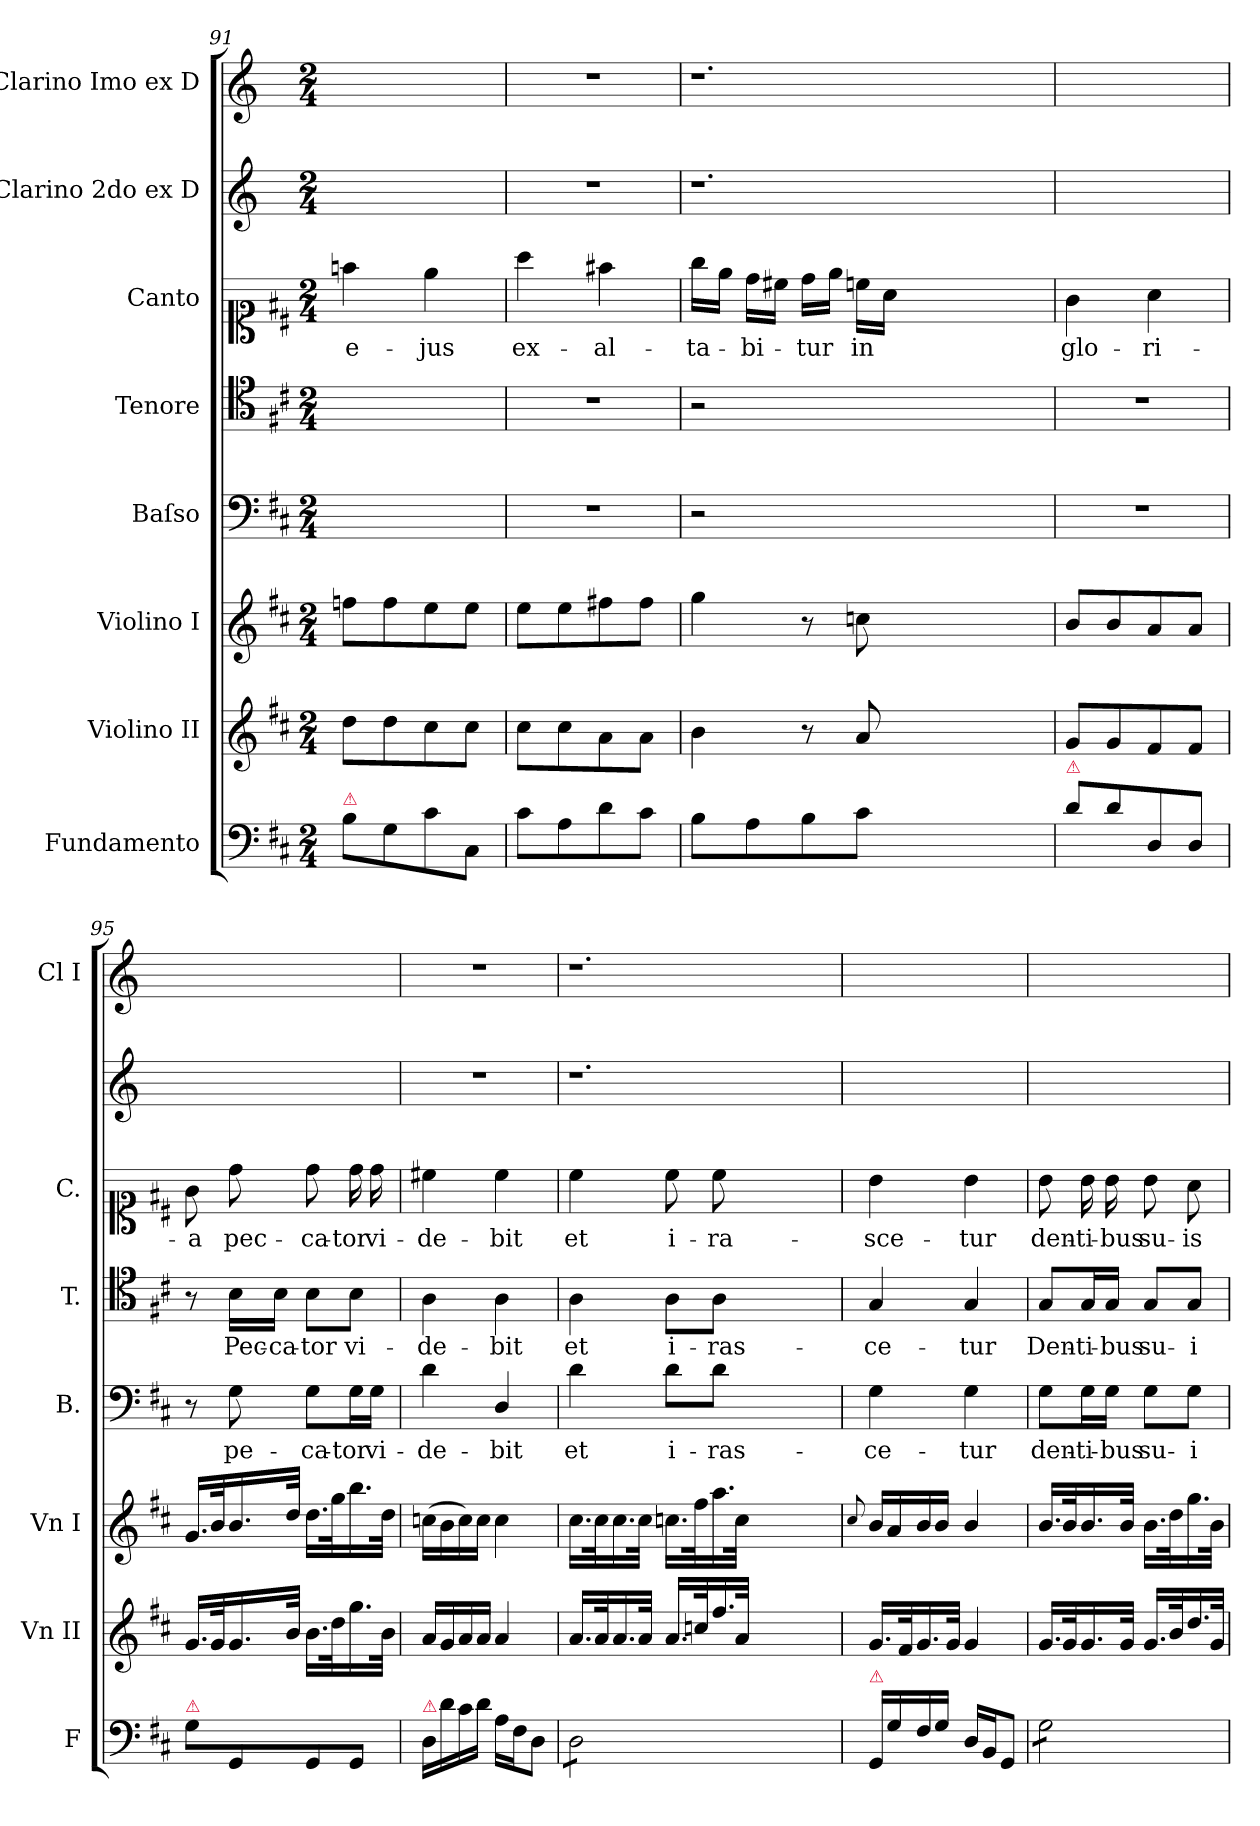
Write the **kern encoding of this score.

**kern	**kern	**kern	**kern	**text	**kern	**text	**kern	**text	**kern	**kern
*part8	*part7	*part6	*part5	*part5	*part4	*part4	*part3	*part3	*part2	*part1
*staff8	*staff7	*staff6	*staff5	*staff5	*staff4	*staff4	*staff3	*staff3	*staff2	*staff1
*I"Fundamento	*I"Violino II	*I"Violino I	*I"Baſso	*	*I"Tenore	*	*I"Canto	*	*I"Clarino 2do ex D	*I"Clarino Imo ex D
*I'F	*I'Vn II	*I'Vn I	*I'B.	*	*I'T.	*	*I'C.	*	*	*I'Cl I
*clefF4	*clefG2	*clefG2	*clefF4	*	*clefC4	*	*clefC1	*	*clefG2	*clefG2
*	*	*	*	*	*	*	*	*	*ITrd-1c-2	*ITrd-1c-2
*k[f#c#]	*k[f#c#]	*k[f#c#]	*k[f#c#]	*	*k[f#c#]	*	*k[f#c#]	*	*k[f#c#]	*k[f#c#]
*D:	*D:	*D:	*D:	*	*D:	*	*D:	*	*D:	*D:
*M2/4	*M2/4	*M2/4	*M2/4	*	*M2/4	*	*M2/4	*	*M2/4	*M2/4
=91	=91	=91	=91	=91	=91	=91	=91	=91	=91	=91
!LO:TX:a:color=crimson:t=⚠	!	!	!	!	!	!	!	!	!	!
8B\L	8dd\L	8ffn\L	2ryy	.	2ryy	.	4ffn\	e-	2ryy	2ryy
8G\	8dd\	8ff\	.	.	.	.	.	.	.	.
8c#\	8cc#\	8ee\	.	.	.	.	4ee\	-jus	.	.
8C#/J	8cc#\J	8ee\J	.	.	.	.	.	.	.	.
=92	=92	=92	=92	=92	=92	=92	=92	=92	=92	=92
8c#\L	8cc#\L	8ee\L	2r	.	2r	.	4aa\	ex-	2r	2r
8A\	8cc#\	8ee\	.	.	.	.	.	.	.	.
8d\	8a\	8ff#X\	.	.	.	.	4ff#X\	-al-	.	.
8c#\J	8a\J	8ff#\J	.	.	.	.	.	.	.	.
=93	=93	=93	=93	=93	=93	=93	=93	=93	=93	=93
8B\L	4b\	4gg\	2r	.	2r	.	16gg\LL	-ta-	1.r	1.r
.	.	.	.	.	.	.	16ee\JJ	.	.	.
8A\	.	.	.	.	.	.	16dd\LL	-bi-	.	.
.	.	.	.	.	.	.	16cc#X\JJ	.	.	.
8B\	8r	8r	.	.	.	.	16dd\LL	-tur	.	.
.	.	.	.	.	.	.	16ee\JJ	.	.	.
8c#\J	8a/	8ccn\	.	.	.	.	16ccn\LL	in	.	.
.	.	.	.	.	.	.	16a\JJ	.	.	.
1ryy	1ryy	1ryy	1ryy	.	1ryy	.	1ryy	.	.	.
=94	=94	=94	=94	=94	=94	=94	=94	=94	=94	=94
!LO:TX:a:color=crimson:t=⚠	!	!	!	!	!	!	!	!	!	!
8d\L	8g/L	8b/L	2r	.	2r	.	4g\	glo-	2ryy	2ryy
8d\	8g/	8b/	.	.	.	.	.	.	.	.
8D/	8f#/	8a/	.	.	.	.	4a\	-ri-	.	.
8D/J	8f#/J	8a/J	.	.	.	.	.	.	.	.
=95	=95	=95	=95	=95	=95	=95	=95	=95	=95	=95
!LO:TX:a:color=crimson:t=⚠	!	!	!	!	!	!	!	!	!	!
8G\L	16.g/LL	16.g/LL	8r	.	8r	.	8g\	-a	2ryy	2ryy
.	32g/K	32b/K	.	.	.	.	.	.	.	.
8GG/	16.g/	16.b/	8G\	pe-	16B\LL	Pec-	8dd\	pec-	.	.
.	.	.	.	.	16B\JJ	-ca-	.	.	.	.
.	32b/JJk	32dd/JJk	.	.	.	.	.	.	.	.
8GG/	16.b\LL	16.dd\LL	8G\L	-ca-	8B\L	-tor	8dd\	-ca-	.	.
.	32dd\K	32gg\K	.	.	.	.	.	.	.	.
8GG/J	16.gg\	16.bb\	16G\L	-tor	8B\J	vi-	16dd\	-tor	.	.
.	.	.	16G\JJ	vi-	.	.	16dd\	vi-	.	.
.	32b\JJk	32dd\JJk	.	.	.	.	.	.	.	.
=96	=96	=96	=96	=96	=96	=96	=96	=96	=96	=96
!LO:TX:a:color=crimson:t=⚠	!	!	!	!	!	!	!	!	!	!
16D/LL	16a/LL	(16ccn\LL	4d\	-de-	4A\	-de-	4cc#X\	-de-	2r	2r
16d\	16g/	16b\	.	.	.	.	.	.	.	.
16c#\	16a/	16cc\)	.	.	.	.	.	.	.	.
16d\JJ	16a/JJ	16cc\JJ	.	.	.	.	.	.	.	.
16A\LL	4a/	4cc\	4D/	-bit	4A\	-bit	4cc#\	-bit	.	.
16F#\J	.	.	.	.	.	.	.	.	.	.
8D\J	.	.	.	.	.	.	.	.	.	.
=97	=97	=97	=97	=97	=97	=97	=97	=97	=97	=97
*tremolo	*	*	*	*	*	*	*	*	*	*
8D\L	16.a/LL	16.cc#\LL	4d\	et	4A\	et	4cc#\	et	1.r	1.r
.	32a/K	32cc#\K	.	.	.	.	.	.	.	.
8D\	16.a/	16.cc#\	.	.	.	.	.	.	.	.
.	32a/JJk	32cc#\JJk	.	.	.	.	.	.	.	.
8D\	16.a/LL	16.ccn\LL	8d\L	i-	8A\L	i-	8cc#\	i-	.	.
.	32ccn/K	32ff#\K	.	.	.	.	.	.	.	.
8D\J	16.ff#/	16.aa\	8d\J	-ras-	8A\J	-ras-	8cc#\	-ra-	.	.
*Xtremolo	*	*	*	*	*	*	*	*	*	*
.	32a/JJk	32cc\JJk	.	.	.	.	.	.	.	.
1ryy	1ryy	1ryy	1ryy	.	1ryy	.	1ryy	.	.	.
=98	=98	=98	=98	=98	=98	=98	=98	=98	=98	=98
.	.	8qqcc#/	.	.	.	.	.	.	.	.
!LO:TX:a:color=crimson:t=⚠	!	!	!	!	!	!	!	!	!	!
16GG/LL	16.g/LL	16b/LL	4G\	-ce-	4G/	-ce-	4b\	-sce-	2ryy	2ryy
16G/	.	16a/	.	.	.	.	.	.	.	.
.	32f#/K	.	.	.	.	.	.	.	.	.
16F#/	16.g/	16b/	.	.	.	.	.	.	.	.
16G/JJ	.	16b/JJ	.	.	.	.	.	.	.	.
.	32g/JJk	.	.	.	.	.	.	.	.	.
16D/LL	4g/	4b/	4G\	-tur	4G/	-tur	4b\	-tur	.	.
16BB/J	.	.	.	.	.	.	.	.	.	.
8GG/J	.	.	.	.	.	.	.	.	.	.
=99	=99	=99	=99	=99	=99	=99	=99	=99	=99	=99
*tremolo	*	*	*	*	*	*	*	*	*	*
8G\L	16.g/LL	16.b/LL	8G\L	den-	8G/L	Den-	8b\	den-	2ryy	2ryy
.	32g/K	32b/K	.	.	.	.	.	.	.	.
8G\	16.g/	16.b/	16G\L	-ti-	16G/L	-ti-	16b\	-ti-	.	.
.	.	.	16G\JJ	-bus	16G/JJ	-bus	16b\	-bus	.	.
.	32g/JJk	32b/JJk	.	.	.	.	.	.	.	.
8G\	16.g/LL	16.b\LL	8G\L	su-	8G/L	su-	8b\	su-	.	.
.	32b/K	32dd\K	.	.	.	.	.	.	.	.
8G\J	16.dd/	16.gg\	8G\J	-i	8G/J	-i	8a\	-is	.	.
*Xtremolo	*	*	*	*	*	*	*	*	*	*
.	32g/JJk	32b\JJk	.	.	.	.	.	.	.	.
=	=	=	=	=	=	=	=	=	=	=
*-	*-	*-	*-	*-	*-	*-	*-	*-	*-	*-
